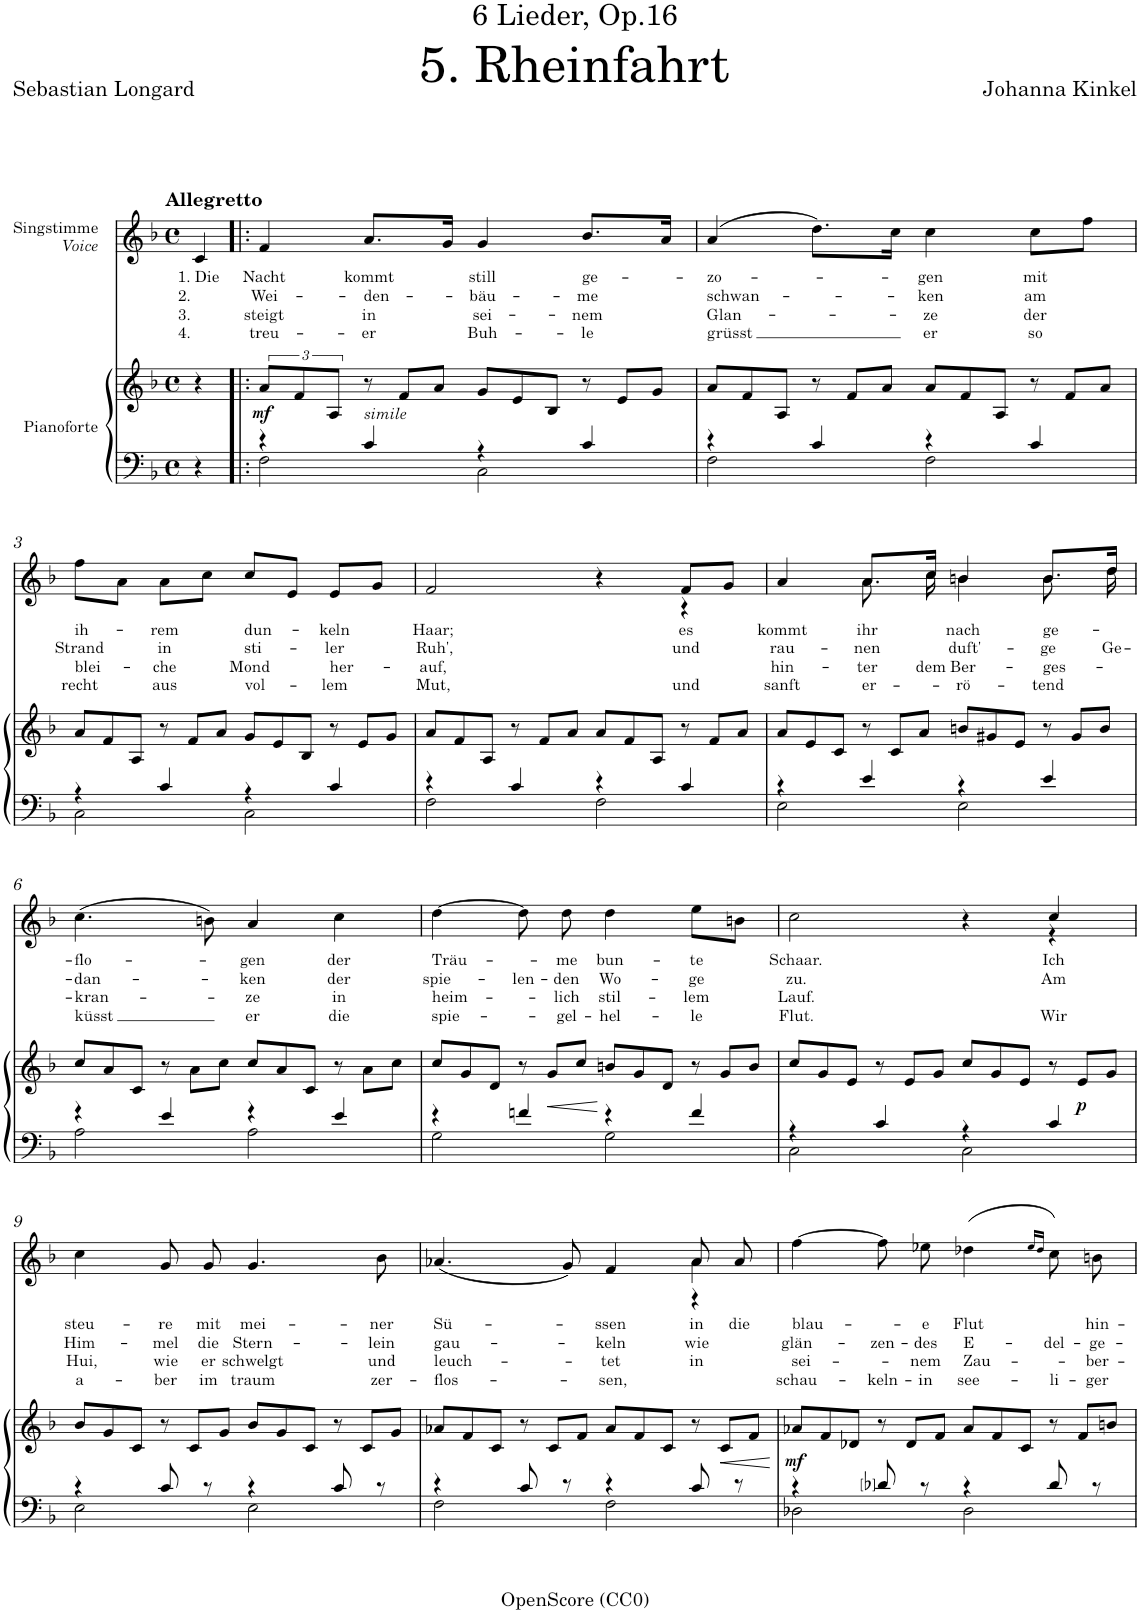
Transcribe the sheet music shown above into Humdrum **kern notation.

**kern	**kern	**dynam	**kern	**text	**text	**text	**text
*part2	*part2	*part2	*part1	*part1	*part1	*part1	*part1
*staff3	*staff2	*staff2/3	*staff1	*staff1	*staff1	*staff1	*staff1
*I"Pianoforte	*	*	*I"Singstimme Voice	*	*	*	*
*I'Pno	*	*	*	*	*	*	*
*clefF4	*clefG2	*	*clefG2	*	*	*	*
*k[b-]	*k[b-]	*	*k[b-]	*	*	*	*
*M4/4	*M4/4	*	*M4/4	*	*	*	*
*met(c)	*met(c)	*	*met(c)	*	*	*	*
=	=	=	=	=	=	=	=
!	!	!	!LO:TX:a:B:t=Allegretto	!	!	!	!
!	!	!	!	!LO:LY:b	!LO:LY:b	!LO:LY:b	!LO:LY:b
4r	4r	.	4c/	1. Die	2.	3.	4.
=1!|:	=1!|:	=1!|:	=1!|:	=1!|:	=1!|:	=1!|:	=1!|:
*^	*	*	*	*	*	*	*
!	!	!	!LO:DY:b	!	!LO:LY:b	!LO:LY:b	!LO:LY:b	!LO:LY:b
4r	2F\	12a/L	mf	4f/	Nacht	Wei-	steigt	treu-
.	.	12f/	.	.	.	.	.	.
.	.	12A/J	.	.	.	.	.	.
!	!	!LO:TX:b:i:t=simile	!	!	!	!	!	!
!	!	!	!	!	!LO:LY:b	!LO:LY:b	!LO:LY:b	!LO:LY:b
4c/	.	12r	.	8.a/L	kommt	-den-	in	-er
.	.	12f/L	.	.	.	.	.	.
.	.	12a/J	.	.	.	.	.	.
.	.	.	.	16g/Jk	.	.	.	.
*	*	*Xbrackettup	*	*	*	*	*	*
!	!	!	!	!	!LO:LY:b	!LO:LY:b	!LO:LY:b	!LO:LY:b
4r	2C\	12g/L	.	4g/	still	-bäu-	sei-	Buh-
.	.	12e/	.	.	.	.	.	.
.	.	12B-/J	.	.	.	.	.	.
*	*	*brackettup	*	*	*	*	*	*
!	!	!	!	!	!LO:LY:b	!LO:LY:b	!LO:LY:b	!LO:LY:b
4c/	.	12r	.	8.b-/L	ge-	-me	-nem	-le
.	.	12e/L	.	.	.	.	.	.
.	.	12g/J	.	.	.	.	.	.
.	.	.	.	16a/Jk	.	.	.	.
=2	=2	=2	=2	=2	=2	=2	=2	=2
*	*	*Xbrackettup	*	*	*	*	*	*
!	!	!	!	!	!LO:LY:b	!LO:LY:b	!LO:LY:b	!LO:LY:b
4r	2F\	12a/L	.	(4a/	-zo-	schwan-	Glan-	grüsst
.	.	12f/	.	.	.	.	.	.
.	.	12A/J	.	.	.	.	.	.
*	*	*brackettup	*	*	*	*	*	*
4c/	.	12r	.	8.dd\L)	.	.	.	.
.	.	12f/L	.	.	.	.	.	.
.	.	12a/J	.	.	.	.	.	.
.	.	.	.	16cc\Jk	.	.	.	.
*	*	*Xbrackettup	*	*	*	*	*	*
!	!	!	!	!	!LO:LY:b	!LO:LY:b	!LO:LY:b	!LO:LY:b
4r	2F\	12a/L	.	4cc\	-gen	-ken	-ze	er
.	.	12f/	.	.	.	.	.	.
.	.	12A/J	.	.	.	.	.	.
*	*	*brackettup	*	*	*	*	*	*
!	!	!	!	!	!LO:LY:b	!LO:LY:b	!LO:LY:b	!LO:LY:b
4c/	.	12r	.	8cc\L	mit	am	der	so
.	.	12f/L	.	.	.	.	.	.
.	.	.	.	8ff\J	.	.	.	.
.	.	12a/J	.	.	.	.	.	.
!!LO:LB:g=z
=3	=3	=3	=3	=3	=3	=3	=3	=3
*	*	*Xbrackettup	*	*	*	*	*	*
!	!	!	!	!	!LO:LY:b	!LO:LY:b	!LO:LY:b	!LO:LY:b
4r	2C\	12a/L	.	8ff\L	ih-	Strand	blei-	recht
.	.	12f/	.	.	.	.	.	.
.	.	.	.	8a\J	.	.	.	.
.	.	12A/J	.	.	.	.	.	.
*	*	*brackettup	*	*	*	*	*	*
!	!	!	!	!	!LO:LY:b	!LO:LY:b	!LO:LY:b	!LO:LY:b
4c/	.	12r	.	8a\L	-rem	in	-che	aus
.	.	12f/L	.	.	.	.	.	.
.	.	.	.	8cc\J	.	.	.	.
.	.	12a/J	.	.	.	.	.	.
*	*	*Xbrackettup	*	*	*	*	*	*
!	!	!	!	!	!LO:LY:b	!LO:LY:b	!LO:LY:b	!LO:LY:b
4r	2C\	12g/L	.	8cc/L	dun-	sti-	Mond	vol-
.	.	12e/	.	.	.	.	.	.
.	.	.	.	8e/J	.	.	.	.
.	.	12B-/J	.	.	.	.	.	.
*	*	*brackettup	*	*	*	*	*	*
!	!	!	!	!	!LO:LY:b	!LO:LY:b	!LO:LY:b	!LO:LY:b
4c/	.	12r	.	8e/L	-keln	-ler	her-	-lem
.	.	12e/L	.	.	.	.	.	.
.	.	.	.	8g/J	.	.	.	.
.	.	12g/J	.	.	.	.	.	.
=4	=4	=4	=4	=4	=4	=4	=4	=4
*	*	*Xbrackettup	*	*	*	*	*	*
!	!	!	!	!	!LO:LY:b	!LO:LY:b	!LO:LY:b	!LO:LY:b
*	*	*	*	*^	*	*	*	*
4r	2F\	12a/L	.	2f/	2ryy	Haar;	Ruh',	-auf,	Mut,
.	.	12f/	.	.	.	.	.	.	.
.	.	12A/J	.	.	.	.	.	.	.
*	*	*brackettup	*	*	*	*	*	*	*
4c/	.	12r	.	.	.	.	.	.	.
.	.	12f/L	.	.	.	.	.	.	.
.	.	12a/J	.	.	.	.	.	.	.
*	*	*Xbrackettup	*	*	*	*	*	*	*
4r	2F\	12a/L	.	4r	4ryy	.	.	.	.
.	.	12f/	.	.	.	.	.	.	.
.	.	12A/J	.	.	.	.	.	.	.
*	*	*brackettup	*	*	*	*	*	*	*
!	!	!	!	!	!	!LO:LY:b	!LO:LY:b	!	!LO:LY:b
4c/	.	12r	.	8f/L	4r	es	und	.	und
.	.	12f/L	.	.	.	.	.	.	.
.	.	.	.	8g/J	.	.	.	.	.
.	.	12a/J	.	.	.	.	.	.	.
=5	=5	=5	=5	=5	=5	=5	=5	=5	=5
*	*	*Xbrackettup	*	*	*	*	*	*	*
!	!	!	!	!	!	!LO:LY:b	!LO:LY:b	!LO:LY:b	!LO:LY:b
4r	2E\	12a/L	.	4a/	4ryy	kommt	rau-	hin-	sanft
.	.	12e/	.	.	.	.	.	.	.
.	.	12c/J	.	.	.	.	.	.	.
*	*	*brackettup	*	*	*	*	*	*	*
!	!	!	!	!	!	!LO:LY:b	!LO:LY:b	!LO:LY:b	!LO:LY:b
4e/	.	12r	.	8.a/L	8.a\	ihr	-nen	-ter	er-
.	.	12c/L	.	.	.	.	.	.	.
.	.	12a/J	.	.	.	.	.	.	.
!	!	!	!	!	!	!	!	!LO:LY:b	!
.	.	.	.	16cc/Jk	16cc\	.	.	dem	.
*	*	*Xbrackettup	*	*	*	*	*	*	*
!	!	!	!	!	!	!LO:LY:b	!LO:LY:b	!LO:LY:b	!LO:LY:b
4r	2E\	12bn/L	.	4bn/	4b\	nach	duft'-	Ber-	-rö-
.	.	12g#X/	.	.	.	.	.	.	.
.	.	12e/J	.	.	.	.	.	.	.
*	*	*brackettup	*	*	*	*	*	*	*
!	!	!	!	!	!	!LO:LY:b	!LO:LY:b	!LO:LY:b	!LO:LY:b
4e/	.	12r	.	8.b/L	8.b\	ge-	-ge	-ges-	-tend
.	.	12g#/L	.	.	.	.	.	.	.
.	.	12b/J	.	.	.	.	.	.	.
!	!	!	!	!	!	!	!LO:LY:b	!	!
.	.	.	.	16dd/Jk	16dd\	.	Ge-	.	.
*	*	*	*	*v	*v	*	*	*	*
!!LO:LB:g=z
=6	=6	=6	=6	=6	=6	=6	=6	=6
*	*	*Xbrackettup	*	*	*	*	*	*
*	*	*	*	*^	*	*	*	*
!	!	!	!	!	!	!LO:LY:b	!LO:LY:b	!LO:LY:b	!LO:LY:b
*	*	*	*	*v	*v	*	*	*	*
4r	2A\	12cc/L	.	(4.cc\	-flo-	-dan-	kran-	küsst
.	.	12a/	.	.	.	.	.	.
.	.	12c/J	.	.	.	.	.	.
*	*	*brackettup	*	*	*	*	*	*
4e/	.	12r	.	.	.	.	.	.
.	.	12a\L	.	.	.	.	.	.
.	.	.	.	8bn\)	.	.	.	.
.	.	12cc\J	.	.	.	.	.	.
*	*	*Xbrackettup	*	*	*	*	*	*
!	!	!	!	!	!LO:LY:b	!LO:LY:b	!LO:LY:b	!LO:LY:b
4r	2A\	12cc/L	.	4a/	-gen	-ken	-ze	er
.	.	12a/	.	.	.	.	.	.
.	.	12c/J	.	.	.	.	.	.
*	*	*brackettup	*	*	*	*	*	*
!	!	!	!	!	!LO:LY:b	!LO:LY:b	!LO:LY:b	!LO:LY:b
4e/	.	12r	.	4cc\	der	der	in	die
.	.	12a\L	.	.	.	.	.	.
.	.	12cc\J	.	.	.	.	.	.
=7	=7	=7	=7	=7	=7	=7	=7	=7
*	*	*Xbrackettup	*	*	*	*	*	*
!	!	!	!	!	!LO:LY:b	!LO:LY:b	!LO:LY:b	!LO:LY:b
4r	2G\	12cc/L	.	[4dd\	Träu-	spie-	heim-	spie-
.	.	12g/	.	.	.	.	.	.
.	.	12d/J	.	.	.	.	.	.
*	*	*brackettup	*	*	*	*	*	*
!	!	!	!	!	!	!LO:LY:b	!	!
4fn/	.	12r	.	8dd\]	.	-len-	.	.
!	!	!	!LO:HP:b	!	!	!	!	!
.	.	12g/L	<	.	.	.	.	.
!	!	!	!	!	!LO:LY:b	!LO:LY:b	!LO:LY:b	!LO:LY:b
.	.	.	.	8dd\	-me	-den	-lich	-gel-
.	.	12cc/J	.	.	.	.	.	.
*	*	*Xbrackettup	*	*	*	*	*	*
!	!	!	!	!	!LO:LY:b	!LO:LY:b	!LO:LY:b	!LO:LY:b
4r	2G\	12bn/L	[	4dd\	bun-	Wo-	stil-	-hel-
.	.	12g/	.	.	.	.	.	.
.	.	12d/J	.	.	.	.	.	.
*	*	*brackettup	*	*	*	*	*	*
!	!	!	!	!	!LO:LY:b	!LO:LY:b	!LO:LY:b	!LO:LY:b
4f/	.	12r	.	8ee\L	-te	-ge	-lem	-le
.	.	12g/L	.	.	.	.	.	.
.	.	.	.	8bn\J	.	.	.	.
.	.	12b/J	.	.	.	.	.	.
=8	=8	=8	=8	=8	=8	=8	=8	=8
*	*	*Xbrackettup	*	*	*	*	*	*
!	!	!	!	!	!LO:LY:b	!LO:LY:b	!LO:LY:b	!LO:LY:b
*	*	*	*	*^	*	*	*	*
4r	2C\	12cc/L	.	2cc\	2.ryy	Schaar.	zu.	Lauf.	Flut.
.	.	12g/	.	.	.	.	.	.	.
.	.	12e/J	.	.	.	.	.	.	.
*	*	*brackettup	*	*	*	*	*	*	*
4c/	.	12r	.	.	.	.	.	.	.
.	.	12e/L	.	.	.	.	.	.	.
.	.	12g/J	.	.	.	.	.	.	.
*	*	*Xbrackettup	*	*	*	*	*	*	*
4r	2C\	12cc/L	.	4r	.	.	.	.	.
.	.	12g/	.	.	.	.	.	.	.
.	.	12e/J	.	.	.	.	.	.	.
*	*	*brackettup	*	*	*	*	*	*	*
!	!	!	!	!	!	!LO:LY:b	!LO:LY:b	!	!LO:LY:b
4c/	.	12r	.	4cc/	4r	Ich	Am	.	Wir
!	!	!	!LO:DY:b	!	!	!	!	!	!
.	.	12e/L	p	.	.	.	.	.	.
.	.	12g/J	.	.	.	.	.	.	.
*	*	*	*	*v	*v	*	*	*	*
!!LO:LB:g=z
=9	=9	=9	=9	=9	=9	=9	=9	=9
*	*	*Xbrackettup	*	*	*	*	*	*
!	!	!	!	!	!LO:LY:b	!LO:LY:b	!LO:LY:b	!LO:LY:b
4r	2E\	12b-/L	.	4cc\	steu-	Him-	Hui,	a-
.	.	12g/	.	.	.	.	.	.
.	.	12c/J	.	.	.	.	.	.
*	*	*brackettup	*	*	*	*	*	*
!	!	!	!	!	!LO:LY:b	!LO:LY:b	!LO:LY:b	!LO:LY:b
8c/	.	12r	.	8g/	-re	-mel	wie	-ber
.	.	12c/L	.	.	.	.	.	.
!	!	!	!	!	!LO:LY:b	!LO:LY:b	!LO:LY:b	!LO:LY:b
8r	.	.	.	8g/	mit	die	er	im
.	.	12g/J	.	.	.	.	.	.
*	*	*Xbrackettup	*	*	*	*	*	*
!	!	!	!	!	!LO:LY:b	!LO:LY:b	!LO:LY:b	!LO:LY:b
4r	2E\	12b-/L	.	4.g/	mei-	Stern-	schwelgt	traum
.	.	12g/	.	.	.	.	.	.
.	.	12c/J	.	.	.	.	.	.
*	*	*brackettup	*	*	*	*	*	*
8c/	.	12r	.	.	.	.	.	.
.	.	12c/L	.	.	.	.	.	.
!	!	!	!	!	!LO:LY:b	!LO:LY:b	!LO:LY:b	!LO:LY:b
8r	.	.	.	8b-\	-ner	-lein	und	zer-
.	.	12g/J	.	.	.	.	.	.
=10	=10	=10	=10	=10	=10	=10	=10	=10
*	*	*Xbrackettup	*	*	*	*	*	*
!	!	!	!	!	!LO:LY:b	!LO:LY:b	!LO:LY:b	!LO:LY:b
*	*	*	*	*^	*	*	*	*
*	*	*	*	*	*^	*	*	*	*
4r	2F\	12a-X/L	.	(4.a-X/	2ryy	2.ryy	Sü-	gau-	leuch-	-flos-
.	.	12f/	.	.	.	.	.	.	.	.
.	.	12c/J	.	.	.	.	.	.	.	.
*	*	*brackettup	*	*	*	*	*	*	*	*
8c/	.	12r	.	.	.	.	.	.	.	.
.	.	12c/L	.	.	.	.	.	.	.	.
8r	.	.	.	8g/)	.	.	.	.	.	.
.	.	12f/J	.	.	.	.	.	.	.	.
*	*	*Xbrackettup	*	*	*	*	*	*	*	*
!	!	!	!	!	!	!	!LO:LY:b	!LO:LY:b	!LO:LY:b	!LO:LY:b
4r	2F\	12a-/L	.	4f/	4ryy	.	-ssen	-keln	-tet	-sen,
.	.	12f/	.	.	.	.	.	.	.	.
.	.	12c/J	.	.	.	.	.	.	.	.
*	*	*brackettup	*	*	*	*	*	*	*	*
!	!	!	!	!	!	!	!LO:LY:b	!LO:LY:b	!LO:LY:b	!
8c/	.	12r	.	8a-/	4a-\	4r	in	wie	in	.
!	!	!	!LO:HP:b	!	!	!	!	!	!	!
.	.	12c/L	<	.	.	.	.	.	.	.
!	!	!	!	!	!	!	!LO:LY:b	!	!	!
8r	.	.	.	8a-/	.	.	die	.	.	.
.	.	12f/J	.	.	.	.	.	.	.	.
*v	*v	*	*	*v	*v	*v	*	*	*	*
.	.	[	.	.	.	.	.
=11	=11	=11	=11	=11	=11	=11	=11
*^	*	*	*	*	*	*	*
*	*	*Xbrackettup	*	*	*	*	*	*
!	!	!	!LO:DY:b	!	!LO:LY:b	!LO:LY:b	!LO:LY:b	!LO:LY:b
4r	2D-X\	12a-X/L	mf	[4ff\	blau-	glän-	sei-	schau-
.	.	12f/	.	.	.	.	.	.
.	.	12d-X/J	.	.	.	.	.	.
*	*	*brackettup	*	*	*	*	*	*
!	!	!	!	!	!	!LO:LY:b	!	!LO:LY:b
8d-j/	.	12r	.	8ff\]	.	-zen-	.	-keln-
.	.	12d-/L	.	.	.	.	.	.
!	!	!	!	!	!LO:LY:b	!LO:LY:b	!LO:LY:b	!LO:LY:b
8r	.	.	.	8ee-X\	-e	-des	-nem	-in
.	.	12f/J	.	.	.	.	.	.
*	*	*Xbrackettup	*	*	*	*	*	*
!	!	!	!	!	!LO:LY:b	!LO:LY:b	!LO:LY:b	!LO:LY:b
4r	2D-\	12a-/L	.	(4dd-X\	Flut	E-	Zau-	see-
.	.	12f/	.	.	.	.	.	.
.	.	12c/J	.	.	.	.	.	.
.	.	.	.	16qee-/LL	.	.	.	.
.	.	.	.	16qdd-/JJ	.	.	.	.
*	*	*brackettup	*	*	*	*	*	*
!	!	!	!	!	!	!LO:LY:b	!	!LO:LY:b
8d-/	.	12r	.	8cc\)	.	-del-	.	-li-
.	.	12f/L	.	.	.	.	.	.
!	!	!	!	!	!LO:LY:b	!LO:LY:b	!LO:LY:b	!LO:LY:b
8r	.	.	.	8bn\	hin-	-ge-	-ber-	-ger
.	.	12bn/J	.	.	.	.	.	.
*v	*v	*	*	*	*	*	*	*
=	=	=	=	=	=	=	=
*-	*-	*-	*-	*-	*-	*-	*-
